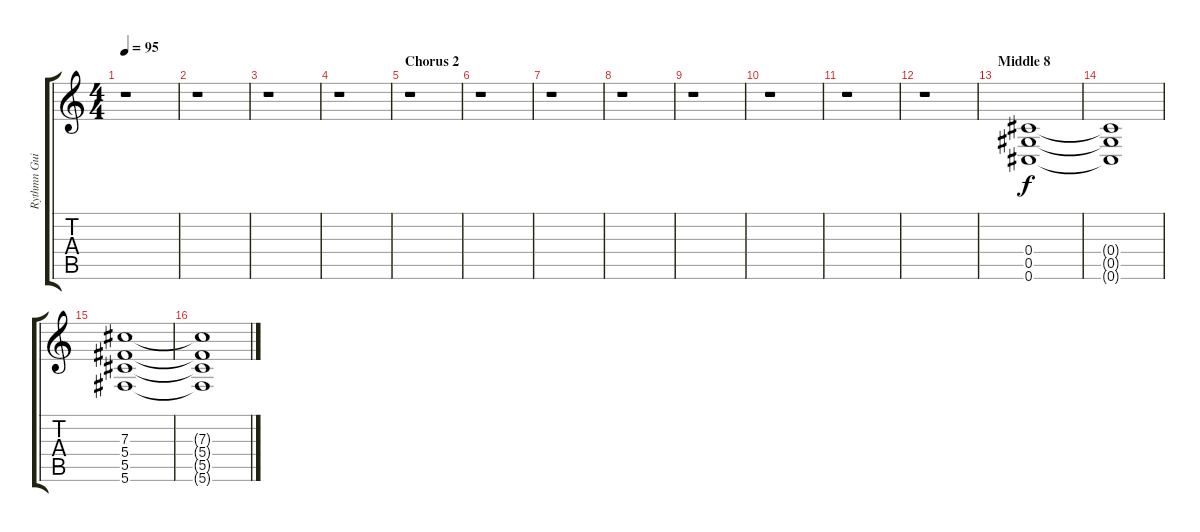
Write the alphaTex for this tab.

\track ("Rythmn Guitar" "Rythmn Gui") {instrument overdrivenguitar}
\staff {score tabs}
\tuning (Eb4 Bb3 Gb3 Db3 Ab2 Db2) {hide}
\ts (4 4)
\tempo 95
\clef g2
\ks c
r.1{dy f} |
r.1 |
r.1 |
r.1 |
\section ("" "Chorus 2")
r.1 |
r.1 |
r.1 |
r.1 |
r.1 |
r.1 |
r.1 |
r.1 |
\section ("" "Middle 8")
(0.4 0.5 0.6).1 |
(0.4{t} 0.5{t} 0.6{t}).1 |
(7.3 5.4 5.5 5.6).1 |
(7.3{t} 5.4{t} 5.5{t} 5.6{t}).1
